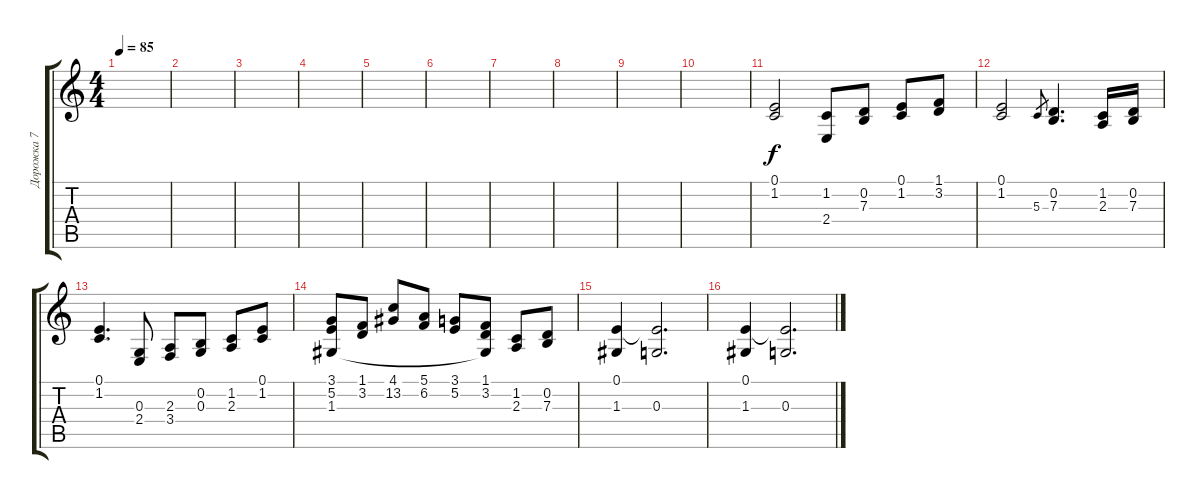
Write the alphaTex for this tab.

\track ("Дорожка 7" "Дорожка 7") {instrument violin}
\staff {score tabs}
\tuning (E4 B3 G3 D3 A2 E2) {hide}
\ts (4 4)
\tempo 85
\clef g2
\ks c
|
|
|
|
|
|
|
|
|
|
(0.1 1.2).2 (1.2 2.4).8 (0.2 7.3).8 (0.1 1.2).8 (1.1 3.2).8 |
(0.1 1.2).2 5.3.8{gr} (0.2 7.3).4{d} (1.2 2.3).16 (0.2 7.3).16 |
(0.1 1.2).4{d} (0.3 2.4).8 (2.3 3.4).8 (0.2 0.3).8 (1.2 2.3).8 (0.1 1.2).8 |
(3.1 5.2 1.3).8 (1.1 3.2).8 (4.1 13.2).8 (5.1 6.2).8 (3.1 5.2).8 (1.1 3.2 1.3{t}).8 (1.2 2.3).8 (0.2 7.3).8 |
(0.1 1.3).4 (0.1{t} 0.3).2{d} |
(0.1 1.3).4 (0.1{t} 0.3).2{d}
